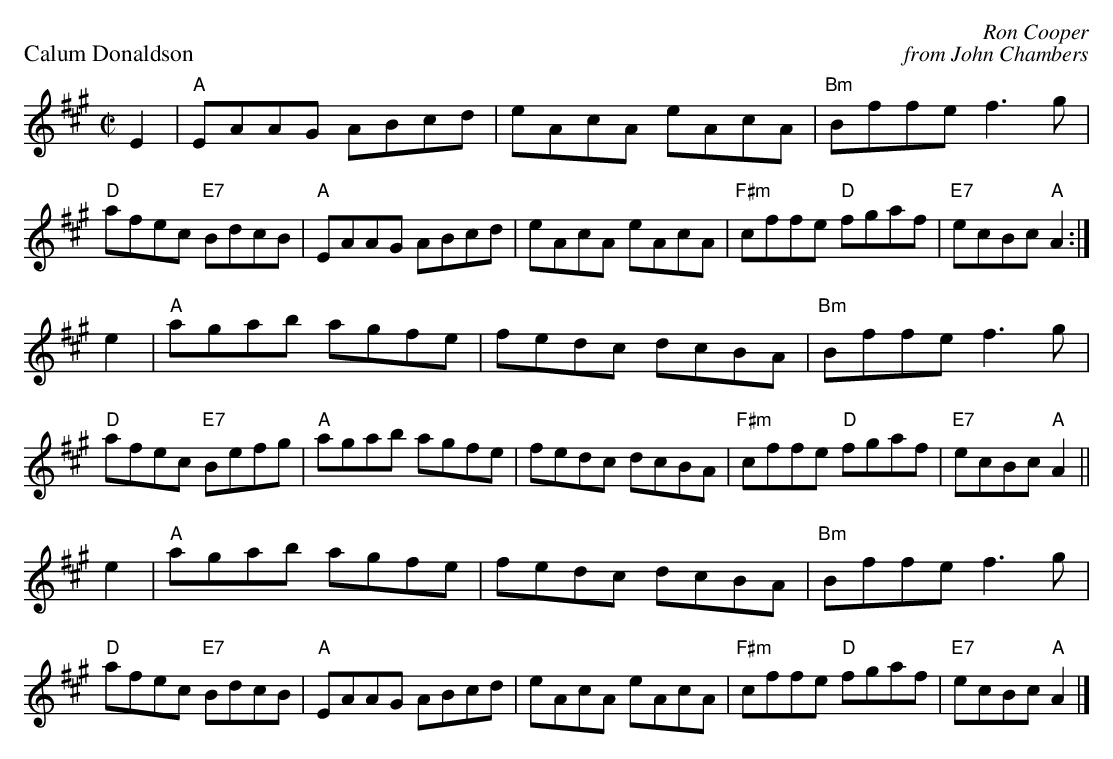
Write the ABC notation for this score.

X:1
P: Calum Donaldson
C: Ron Cooper
C: from John Chambers
M: C|
L: 1/8
K: A
E2 \
| "A"EAAG ABcd | eAcA eAcA | "Bm"Bffe f3g | "D"afec "E7"BdcB | "A"EAAG ABcd | eAcA eAcA | "F#m"cffe "D"fgaf | "E7"ecBc "A"A2 :|
e2 | "A"agab agfe | fedc dcBA | "Bm"Bffe f3g | "D"afec "E7"Befg | "A"agab agfe | fedc dcBA | "F#m"cffe "D"fgaf | "E7"ecBc "A"A2 ||
e2 | "A"agab agfe | fedc dcBA | "Bm"Bffe f3g | "D"afec "E7"BdcB | "A"EAAG ABcd | eAcA eAcA | "F#m"cffe "D"fgaf | "E7"ecBc "A"A2 |]
